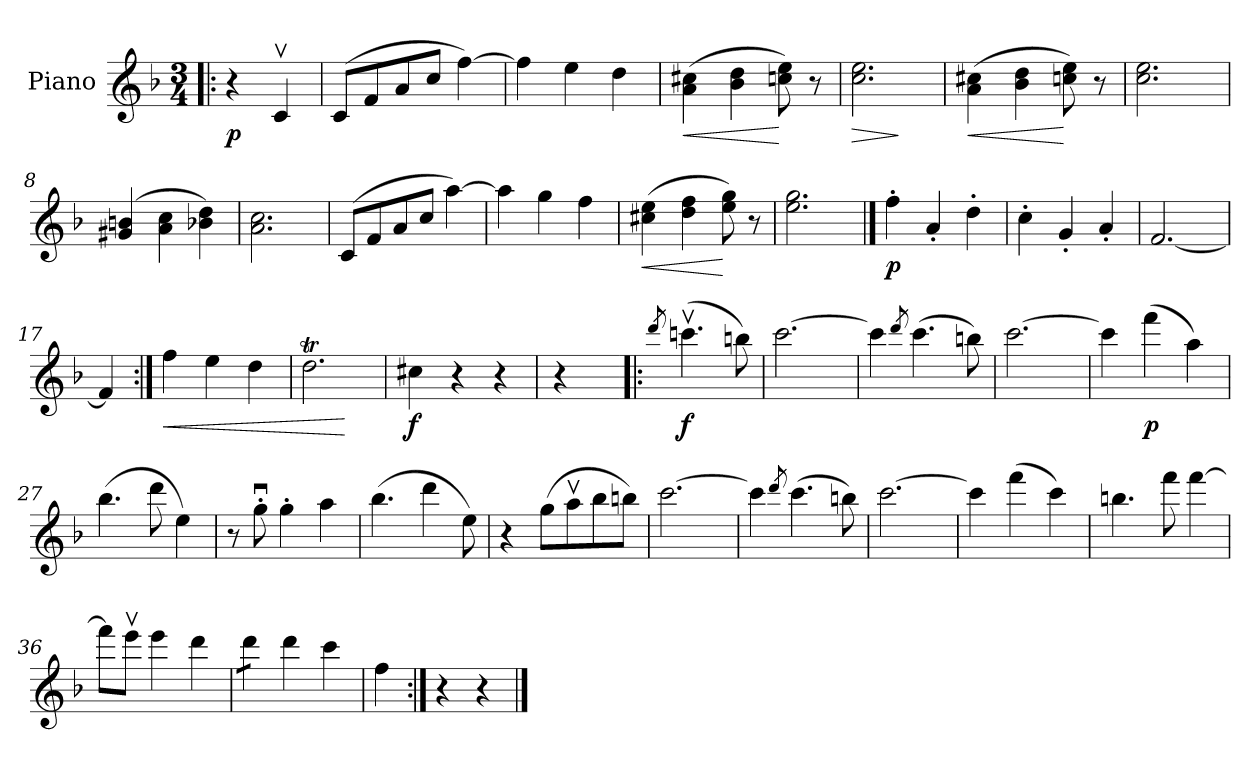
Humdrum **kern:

**kern	**dynam
*part1	*part1
*staff1	*staff1
*I"Piano	*
*I'Pno	*
*clefG2	*
*k[b-]	*
*F:	*
*M3/4	*
=1!|:	=1!|:
!	!LO:DY:b
4r	p
4cv/	.
=2	=2
(>8c/L	.
8f/	.
8a/	.
8cc/J	.
[4ff\)	.
=3	=3
4ff\]	.
4ee\	.
4dd\	.
=4	=4
!	!LO:HP:b
(>4a\ 4cc#X\	<
4b-\ 4dd\	.
8ccn\ 8ee\)	[
8r	.
=5	=5
!	!LO:HP:b
2.cc\ 2.ee\	>
.	]
=6	=6
!	!LO:HP:b
(>4a\ 4cc#X\	<
4b-\ 4dd\	.
8ccn\ 8ee\)	[
8r	.
=7	=7
2.cc\ 2.ee\	.
=8	=8
(>4g#X/ 4bn/	.
4a\ 4cc\	.
4b-X\ 4dd\)	.
=9	=9
2.a\ 2.cc\	.
=10	=10
(>8c/L	.
8f/	.
8a/	.
8cc/J	.
[4aa\)	.
=11	=11
4aa\]	.
4gg\	.
4ff\	.
!!LO:LB:g=z
=12	=12
!	!LO:HP:b
(>4cc#X\ 4ee\	<
4dd\ 4ff\	.
8ee\ 8gg\)	[
8r	.
=13	=13
2.ee\ 2.gg\	.
==14	==14
!	!LO:DY:b
4ff'\	p
4a'/	.
4dd'\	.
=15	=15
4cc'\	.
4g'/	.
4a'/	.
=16	=16
[2.f/	.
=17	=17
4f/]	.
=18:|!	=18:|!
!	!LO:HP:b
4ff\	<
4ee\	.
4dd\	.
=19	=19
2.ddT\	.
.	[
=20	=20
!	!LO:DY:b
4cc#X\	f
4r	.
4r	.
=21	=21
4r	.
=22!|:	=22!|:
8qddd/	.
!	!LO:DY:b
(>4.cccnv\	f
8bbn\)	.
=23	=23
[2.ccc\	.
=24	=24
4ccc\]	.
8qddd/	.
(>4.ccc\	.
8bbn\)	.
!!LO:LB:g=z
=25	=25
[2.ccc\	.
=26	=26
4ccc\]	.
!	!LO:DY:b
(>4fff\	p
4aa\)	.
=27	=27
(>4.bb-\	.
8ddd\	.
4ee\)	.
=28	=28
8r	.
8ggu'\	.
4gg'\	.
4aa\	.
=29	=29
(>4.bb-\	.
4ddd\	.
8ee\)	.
=30	=30
4r	.
(>8gg\L	.
8aav\	.
8bb-\	.
8bbn\J)	.
=31	=31
[2.ccc\	.
=32	=32
4ccc\]	.
8qddd/	.
(>4.ccc\	.
8bbn\)	.
=33	=33
[2.ccc\	.
=34	=34
4ccc\]	.
(>4fff\	.
4ccc\)	.
=35	=35
4.bbn\	.
8fff\	.
[4fff\	.
!!LO:LB:g=z
=36	=36
8fff\L]	.
8eeev\J	.
4eee\	.
4ddd\	.
=37	=37
*tremolo	*
8ddd\L	.
8ddd\J	.
*Xtremolo	*
4ddd\	.
4ccc\	.
=38	=38
4ff\	.
=39:|!	=39:|!
4r	.
4r	.
==	==
*-	*-
